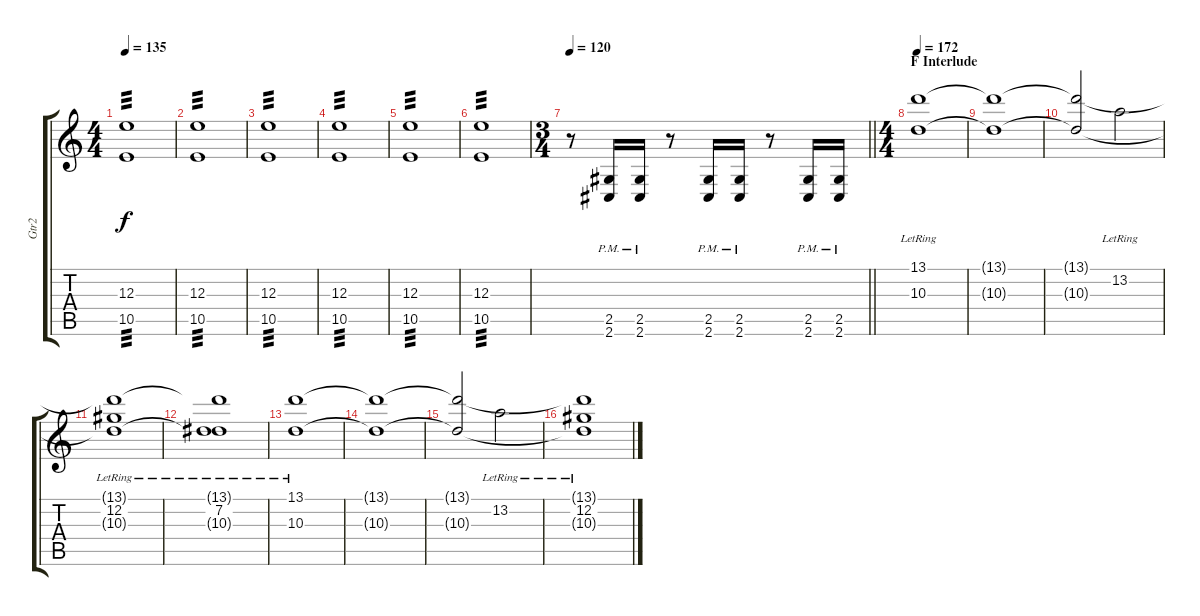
\track ("Gtr2" "Gtr2") {instrument distortionguitar}
\staff {score tabs}
\tuning (Db4 Ab3 E3 B2 Gb2 B1) {hide}
\ts (4 4)
\tempo 135
\clef g2
\ks c
(12.3 10.5).1{tp 3 dy f} |
(12.3 10.5).1{tp 3} |
(12.3 10.5).1{tp 3} |
(12.3 10.5).1{tp 3} |
(12.3 10.5).1{tp 3} |
(12.3 10.5).1{tp 3} |
\ts (3 4)
\tempo 120
\barLineRight lightlight
r.8 (2.5{pm} 2.6{pm}).16 (2.5{pm} 2.6{pm}).16 r.8 (2.5{pm} 2.6{pm}).16 (2.5{pm} 2.6{pm}).16 r.8 (2.5{pm} 2.6{pm}).16 (2.5{pm} 2.6{pm}).16 |
\ts (4 4)
\section ("" "F Interlude")
\tempo 172
(13.1{lr} 10.3{lr}).1 |
(13.1{t} 10.3{t}).1 |
(13.1{t} 10.3{t}).2{beam Up} 13.2{lr}.2 |
(13.1{t} 12.2{lr} 10.3{t}).1 |
(13.1{t} 7.2{lr} 10.3{t}).1 |
(13.1{lr} 10.3{lr}).1 |
(13.1{t} 10.3{t}).1 |
(13.1{t} 10.3{t}).2{beam Up} 13.2{lr}.2 |
(13.1{t} 12.2{lr} 10.3{t}).1
